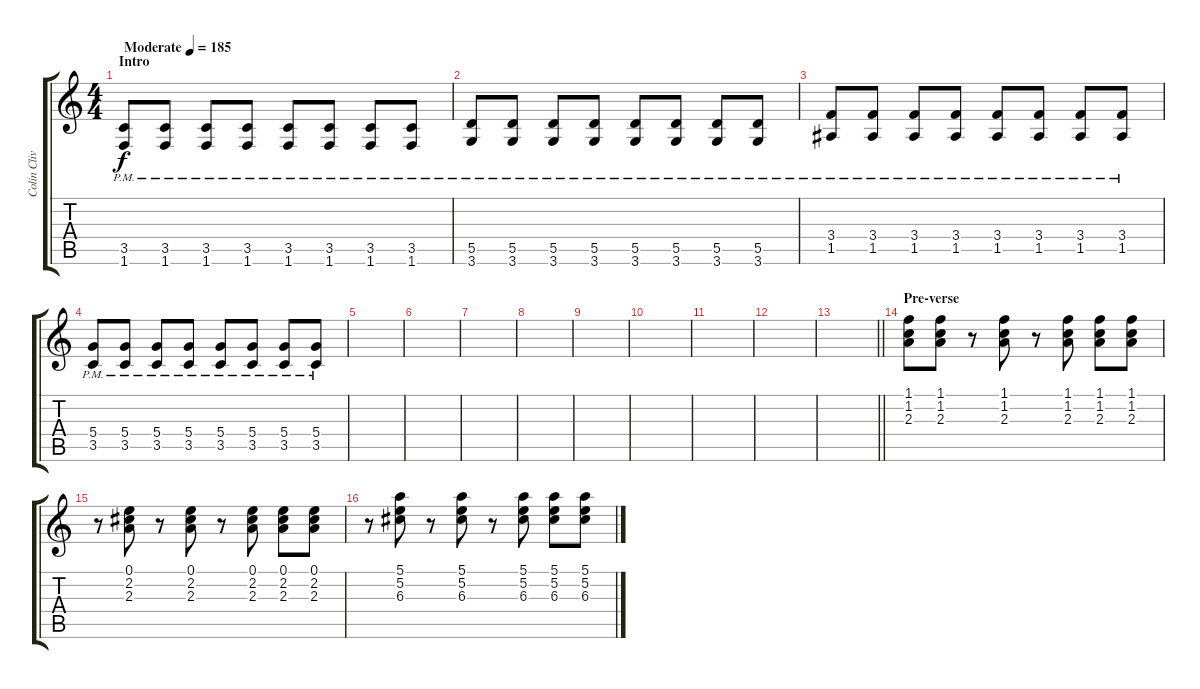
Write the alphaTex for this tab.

\track ("Colin Clive (Clean Guitar)" "Colin Cliv") {instrument electricguitarclean}
\staff {score tabs}
\tuning (E4 B3 G3 D3 A2 E2) {hide}
\ts (4 4)
\section ("" "Intro")
\tempo (185 "Moderate")
\clef g2
\ks c
(3.5{pm} 1.6{pm}).8{dy f instrument electricguitarclean} (3.5{pm} 1.6{pm}).8 (3.5{pm} 1.6{pm}).8 (3.5{pm} 1.6{pm}).8 (3.5{pm} 1.6{pm}).8 (3.5{pm} 1.6{pm}).8 (3.5{pm} 1.6{pm}).8 (3.5{pm} 1.6{pm}).8 |
(5.5{pm} 3.6{pm}).8 (5.5{pm} 3.6{pm}).8 (5.5{pm} 3.6{pm}).8 (5.5{pm} 3.6{pm}).8 (5.5{pm} 3.6{pm}).8 (5.5{pm} 3.6{pm}).8 (5.5{pm} 3.6{pm}).8 (5.5{pm} 3.6{pm}).8 |
(3.4{pm} 1.5{pm}).8 (3.4{pm} 1.5{pm}).8 (3.4{pm} 1.5{pm}).8 (3.4{pm} 1.5{pm}).8 (3.4{pm} 1.5{pm}).8 (3.4{pm} 1.5{pm}).8 (3.4{pm} 1.5{pm}).8 (3.4{pm} 1.5{pm}).8 |
(5.4{pm} 3.5{pm}).8 (5.4{pm} 3.5{pm}).8 (5.4{pm} 3.5{pm}).8 (5.4{pm} 3.5{pm}).8 (5.4{pm} 3.5{pm}).8 (5.4{pm} 3.5{pm}).8 (5.4{pm} 3.5{pm}).8 (5.4{pm} 3.5{pm}).8 |
|
|
|
|
|
|
|
|
\barLineRight lightlight
|
\section ("" "Pre-verse")
(1.1 1.2 2.3).8 (1.1 1.2 2.3).8 r.8 (1.1 1.2 2.3).8 r.8 (1.1 1.2 2.3).8 (1.1 1.2 2.3).8 (1.1 1.2 2.3).8 |
r.8 (0.1 2.2 2.3).8 r.8 (0.1 2.2 2.3).8 r.8 (0.1 2.2 2.3).8 (0.1 2.2 2.3).8 (0.1 2.2 2.3).8 |
r.8 (5.1 5.2 6.3).8 r.8 (5.1 5.2 6.3).8 r.8 (5.1 5.2 6.3).8 (5.1 5.2 6.3).8 (5.1 5.2 6.3).8
